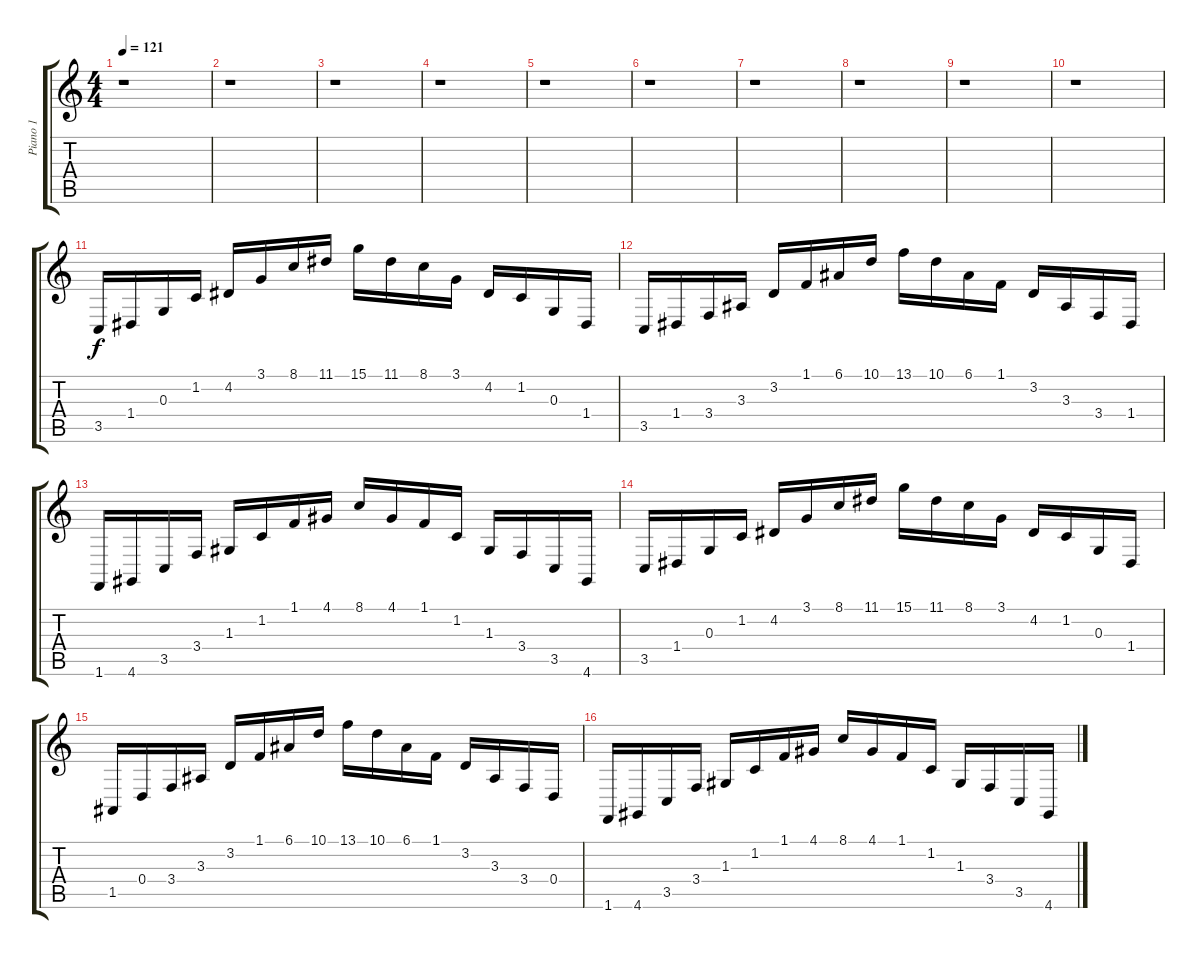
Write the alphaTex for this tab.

\track ("Piano 1" "Piano 1") {instrument fx8scifi}
\staff {score tabs}
\tuning (E4 B3 G3 D3 A2 E2) {hide}
\ts (4 4)
\tempo 121
\clef g2
\ks c
r.1{dy f} |
r.1 |
r.1 |
r.1 |
r.1 |
r.1 |
r.1 |
r.1 |
r.1 |
r.1 |
3.5.16 1.4.16 0.3.16 1.2.16 4.2.16 3.1.16 8.1.16 11.1.16 15.1.16 11.1.16 8.1.16 3.1.16 4.2.16 1.2.16 0.3.16 1.4.16 |
3.5.16 1.4.16 3.4.16 3.3.16 3.2.16 1.1.16 6.1.16 10.1.16 13.1.16 10.1.16 6.1.16 1.1.16 3.2.16 3.3.16 3.4.16 1.4.16 |
1.6.16 4.6.16 3.5.16 3.4.16 1.3.16 1.2.16 1.1.16 4.1.16 8.1.16 4.1.16 1.1.16 1.2.16 1.3.16 3.4.16 3.5.16 4.6.16 |
3.5.16 1.4.16 0.3.16 1.2.16 4.2.16 3.1.16 8.1.16 11.1.16 15.1.16 11.1.16 8.1.16 3.1.16 4.2.16 1.2.16 0.3.16 1.4.16 |
1.5.16 0.4.16 3.4.16 3.3.16 3.2.16 1.1.16 6.1.16 10.1.16 13.1.16 10.1.16 6.1.16 1.1.16 3.2.16 3.3.16 3.4.16 0.4.16 |
1.6.16 4.6.16 3.5.16 3.4.16 1.3.16 1.2.16 1.1.16 4.1.16 8.1.16 4.1.16 1.1.16 1.2.16 1.3.16 3.4.16 3.5.16 4.6.16
